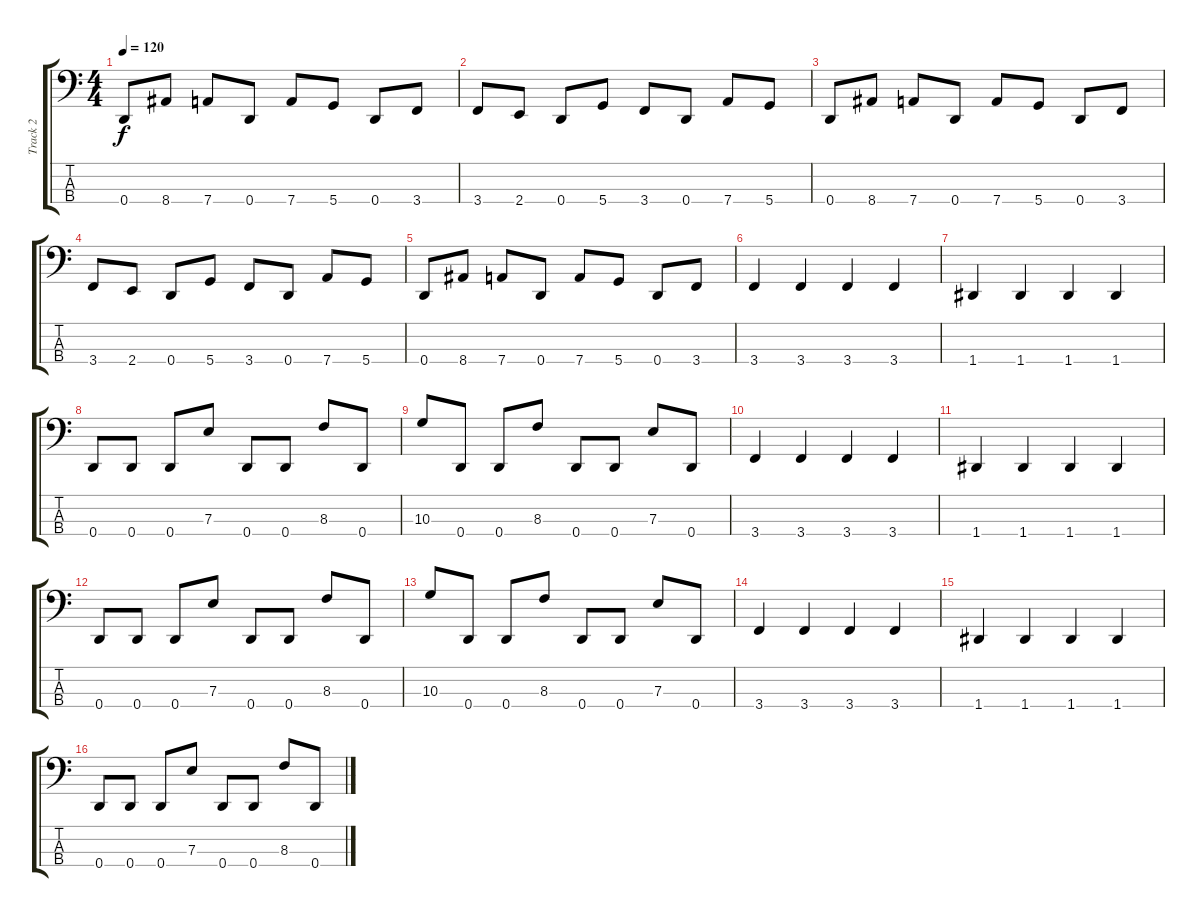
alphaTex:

\track ("Track 2" "Track 2") {instrument electricbassfinger}
\staff {score tabs}
\tuning (G2 D2 A1 D1) {hide}
\ts (4 4)
\tempo 120
\clef f4
\ks c
0.4.8{dy f} 8.4.8 7.4.8 0.4.8 7.4.8 5.4.8 0.4.8 3.4.8 |
3.4.8 2.4.8 0.4.8 5.4.8 3.4.8 0.4.8 7.4.8 5.4.8 |
0.4.8 8.4.8 7.4.8 0.4.8 7.4.8 5.4.8 0.4.8 3.4.8 |
3.4.8 2.4.8 0.4.8 5.4.8 3.4.8 0.4.8 7.4.8 5.4.8 |
0.4.8 8.4.8 7.4.8 0.4.8 7.4.8 5.4.8 0.4.8 3.4.8 |
3.4.4 3.4.4 3.4.4 3.4.4 |
1.4.4 1.4.4 1.4.4 1.4.4 |
0.4.8 0.4.8 0.4.8 7.3.8 0.4.8 0.4.8 8.3.8 0.4.8 |
10.3.8 0.4.8 0.4.8 8.3.8 0.4.8 0.4.8 7.3.8 0.4.8 |
3.4.4 3.4.4 3.4.4 3.4.4 |
1.4.4 1.4.4 1.4.4 1.4.4 |
0.4.8 0.4.8 0.4.8 7.3.8 0.4.8 0.4.8 8.3.8 0.4.8 |
10.3.8 0.4.8 0.4.8 8.3.8 0.4.8 0.4.8 7.3.8 0.4.8 |
3.4.4 3.4.4 3.4.4 3.4.4 |
1.4.4 1.4.4 1.4.4 1.4.4 |
0.4.8 0.4.8 0.4.8 7.3.8 0.4.8 0.4.8 8.3.8 0.4.8
